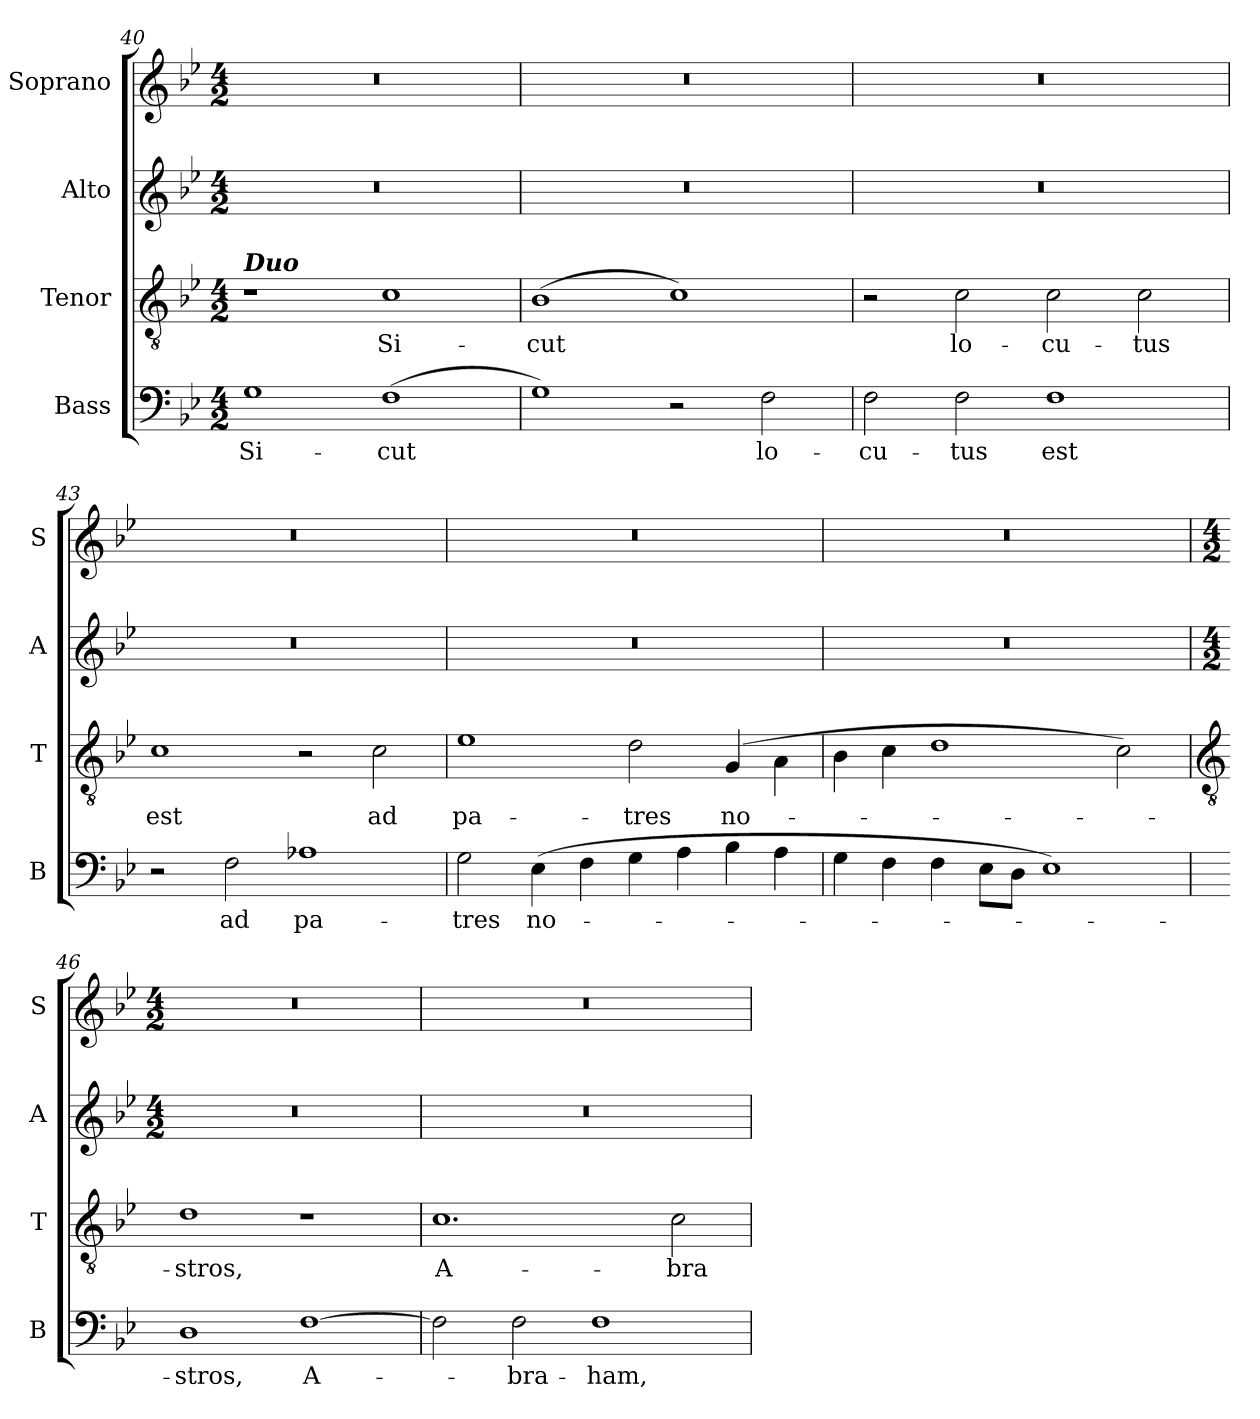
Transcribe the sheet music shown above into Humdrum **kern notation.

**kern	**text	**kern	**text	**kern	**kern
*part4	*part4	*part3	*part3	*part2	*part1
*staff4	*staff4	*staff3	*staff3	*staff2	*staff1
*I"Bass	*	*I"Tenor	*	*I"Alto	*I"Soprano
*I'B	*	*I'T	*	*I'A	*I'S
!!LO:LB:g=z
*clefF4	*	*clefGv2	*	*clefG2	*clefG2
*k[b-e-]	*	*k[b-e-]	*	*k[b-e-]	*k[b-e-]
*B-:	*	*B-:	*	*B-:	*B-:
*M4/2	*	*M4/2	*	*M4/2	*M4/2
=40	=40	=40	=40	=40	=40
!	!	!LO:TX:a:Bi:t=Duo	!	!	!
!	!LO:LY:b	!	!	!	!
1G	Si-	1r	.	0r	0r
!	!LO:LY:b	!	!LO:LY:b	!	!
(>1F	-cut	1c	Si-	.	.
=41	=41	=41	=41	=41	=41
!	!	!	!LO:LY:b	!	!
1G)	.	(>1B-	-cut	0r	0r
2r	.	1c)	.	.	.
!	!LO:LY:b	!	!	!	!
2F	lo-	.	.	.	.
=42	=42	=42	=42	=42	=42
!	!LO:LY:b	!	!	!	!
2F	-cu-	2r	.	0r	0r
!	!LO:LY:b	!	!LO:LY:b	!	!
2F	-tus	2c	lo-	.	.
!	!LO:LY:b	!	!LO:LY:b	!	!
1F	est	2c	-cu-	.	.
!	!	!	!LO:LY:b	!	!
.	.	2c	-tus	.	.
=43	=43	=43	=43	=43	=43
!	!	!	!LO:LY:b	!	!
2r	.	1c	est	0r	0r
!	!LO:LY:b	!	!	!	!
2F	ad	.	.	.	.
!	!LO:LY:b	!	!	!	!
1A-X	pa-	2r	.	.	.
!	!	!	!LO:LY:b	!	!
.	.	2c	ad	.	.
=44	=44	=44	=44	=44	=44
!	!LO:LY:b	!	!LO:LY:b	!	!
2G	-tres	1e-	pa-	0r	0r
!	!LO:LY:b	!	!	!	!
(>4E-	no-	.	.	.	.
4F	.	.	.	.	.
!	!	!	!LO:LY:b	!	!
4G	.	2d	-tres	.	.
4A	.	.	.	.	.
!	!	!	!LO:LY:b	!	!
4B-	.	(>4G	no-	.	.
4A	.	4A\	.	.	.
=45	=45	=45	=45	=45	=45
4G	.	4B-	.	0r	0r
4F	.	4c	.	.	.
4F	.	1d	.	.	.
8E-L	.	.	.	.	.
8DJ	.	.	.	.	.
1E-)	.	.	.	.	.
.	.	2c)	.	.	.
!!LO:LB:g=z
=46	=46	=46	=46	=46	=46
*	*	*clefGv2	*	*	*
*	*	*	*	*M4/2	*M4/2
!	!LO:LY:b	!	!LO:LY:b	!	!
1D	stros,	1d	stros,	0r	0r
!	!LO:LY:b	!	!	!	!
[1F	A-	1r	.	.	.
=47	=47	=47	=47	=47	=47
!	!	!	!LO:LY:b	!	!
2F]	.	1.c	A-	0r	0r
!	!LO:LY:b	!	!	!	!
2F	bra-	.	.	.	.
!	!LO:LY:b	!	!	!	!
1F	-ham,	.	.	.	.
!	!	!	!LO:LY:b	!	!
.	.	2c	-bra-	.	.
=	=	=	=	=	=
*-	*-	*-	*-	*-	*-
